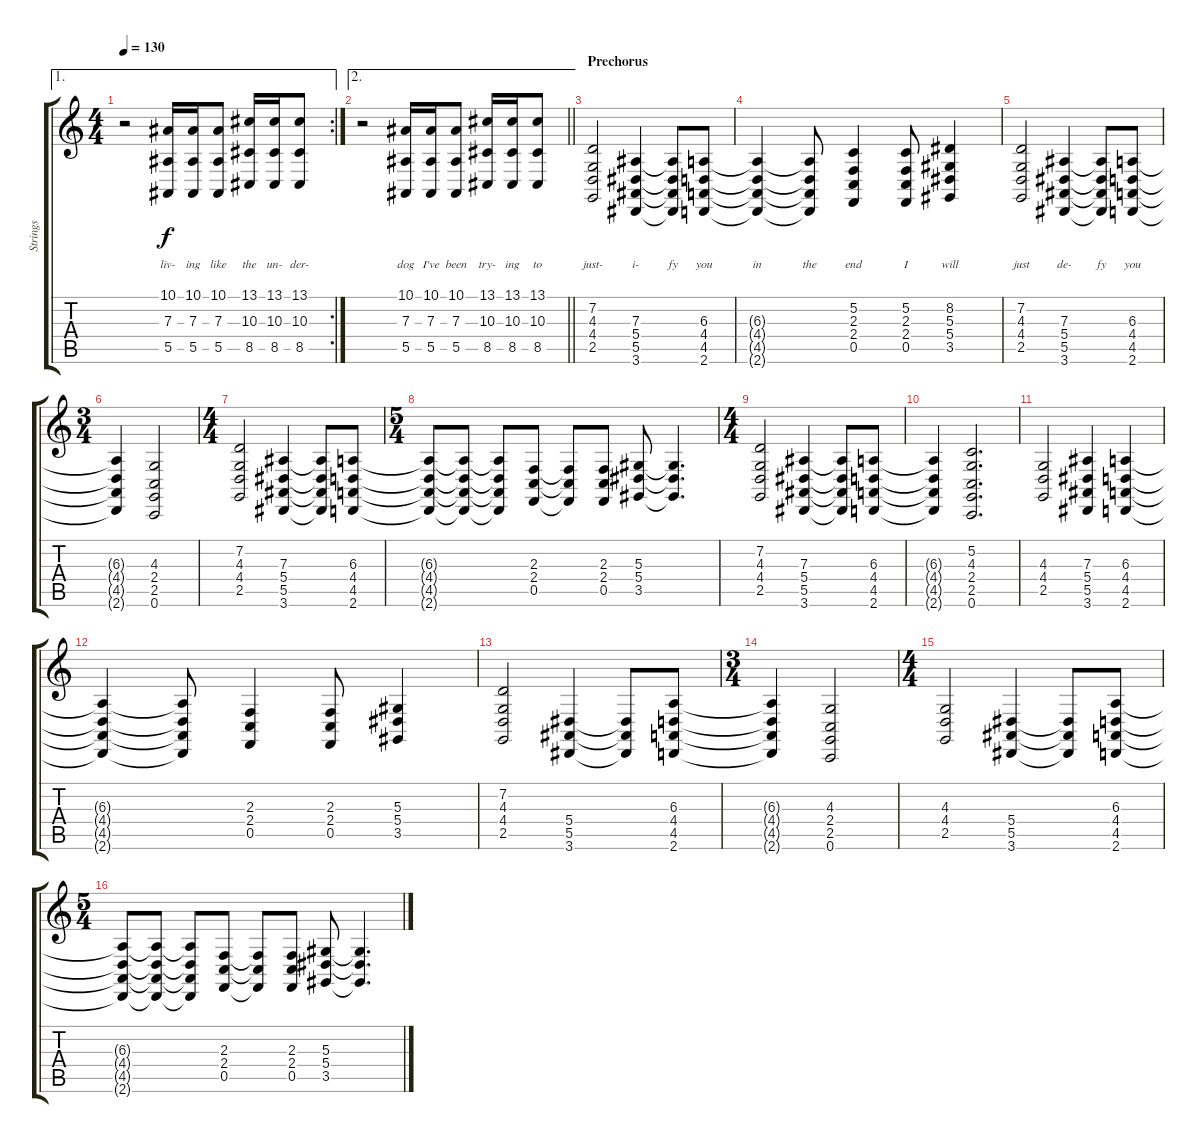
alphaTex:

\track ("Strings" "Strings") {instrument stringensemble2}
\staff {score tabs}
\tuning (C4 G3 Eb3 Bb2 F2 C2) {hide}
\ae 1
\rc 2
\ts (4 4)
\tempo 130
\clef g2
\ks c
r.2{dy f} (10.1 7.3 5.5).16{lyrics (0 "") lyrics (1 "") lyrics (2 "liv-") lyrics (3 "") lyrics (4 "")} (10.1 7.3 5.5).16{lyrics (0 "") lyrics (1 "") lyrics (2 "ing") lyrics (3 "") lyrics (4 "")} (10.1 7.3 5.5).8{lyrics (0 "") lyrics (1 "") lyrics (2 "like") lyrics (3 "") lyrics (4 "")} (13.1 10.3 8.5).16{lyrics (0 "") lyrics (1 "") lyrics (2 "the") lyrics (3 "") lyrics (4 "")} (13.1 10.3 8.5).16{lyrics (0 "") lyrics (1 "") lyrics (2 "un-") lyrics (3 "") lyrics (4 "")} (13.1 10.3 8.5).8{lyrics (0 "") lyrics (1 "") lyrics (2 "der-") lyrics (3 "") lyrics (4 "")} |
\ae 2
\barLineRight lightlight
r.2 (10.1 7.3 5.5).16{lyrics (0 "") lyrics (1 "") lyrics (2 "dog") lyrics (3 "") lyrics (4 "")} (10.1 7.3 5.5).16{lyrics (0 "") lyrics (1 "") lyrics (2 "I've") lyrics (3 "") lyrics (4 "")} (10.1 7.3 5.5).8{lyrics (0 "") lyrics (1 "") lyrics (2 "been") lyrics (3 "") lyrics (4 "")} (13.1 10.3 8.5).16{lyrics (0 "") lyrics (1 "") lyrics (2 "try-") lyrics (3 "") lyrics (4 "")} (13.1 10.3 8.5).16{lyrics (0 "") lyrics (1 "") lyrics (2 "ing") lyrics (3 "") lyrics (4 "")} (13.1 10.3 8.5).8{lyrics (0 "") lyrics (1 "") lyrics (2 "to") lyrics (3 "") lyrics (4 "")} |
\section ("" "Prechorus")
(7.2 4.3 4.4 2.5).2{lyrics (0 "") lyrics (1 "") lyrics (2 "just-") lyrics (3 "") lyrics (4 "") balance 8} (7.3 5.4 5.5 3.6).4{lyrics (0 "") lyrics (1 "") lyrics (2 "i-") lyrics (3 "") lyrics (4 "")} (7.3{t} 5.4{t} 5.5{t} 3.6{t}).8{lyrics (0 "") lyrics (1 "") lyrics (2 "fy") lyrics (3 "") lyrics (4 "")} (6.3 4.4 4.5 2.6).8{lyrics (0 "") lyrics (1 "") lyrics (2 "you") lyrics (3 "") lyrics (4 "")} |
(6.3{t} 4.4{t} 4.5{t} 2.6{t}).4{lyrics (0 "") lyrics (1 "") lyrics (2 "in") lyrics (3 "") lyrics (4 "")} (6.3{t} 4.4{t} 4.5{t} 2.6{t}).8{lyrics (0 "") lyrics (1 "") lyrics (2 "the") lyrics (3 "") lyrics (4 "")} (5.2 2.3 2.4 0.5).4{lyrics (0 "") lyrics (1 "") lyrics (2 "end") lyrics (3 "") lyrics (4 "")} (5.2 2.3 2.4 0.5).8{lyrics (0 "") lyrics (1 "") lyrics (2 "I") lyrics (3 "") lyrics (4 "")} (8.2 5.3 5.4 3.5).4{lyrics (0 "") lyrics (1 "") lyrics (2 "will") lyrics (3 "") lyrics (4 "")} |
(7.2 4.3 4.4 2.5).2{lyrics (0 "") lyrics (1 "") lyrics (2 "just") lyrics (3 "") lyrics (4 "")} (7.3 5.4 5.5 3.6).4{lyrics (0 "") lyrics (1 "") lyrics (2 "de-") lyrics (3 "") lyrics (4 "")} (7.3{t} 5.4{t} 5.5{t} 3.6{t}).8{lyrics (0 "") lyrics (1 "") lyrics (2 "fy") lyrics (3 "") lyrics (4 "")} (6.3 4.4 4.5 2.6).8{lyrics (0 "") lyrics (1 "") lyrics (2 "you") lyrics (3 "") lyrics (4 "")} |
\ts (3 4)
(6.3{t} 4.4{t} 4.5{t} 2.6{t}).4 (4.3 2.4 2.5 0.6).2 |
\ts (4 4)
(7.2 4.3 4.4 2.5).2 (7.3 5.4 5.5 3.6).4 (7.3{t} 5.4{t} 5.5{t} 3.6{t}).8 (6.3 4.4 4.5 2.6).8 |
\ts (5 4)
(6.3{t} 4.4{t} 4.5{t} 2.6{t}).8 (6.3{t} 4.4{t} 4.5{t} 2.6{t}).8 (6.3{t} 4.4{t} 4.5{t} 2.6{t}).8 (2.3 2.4 0.5).8 (2.3{t} 2.4{t} 0.5{t}).8 (2.3 2.4 0.5).8 (5.3 5.4 3.5).8 (5.3{t} 5.4{t} 3.5{t}).4{d} |
\ts (4 4)
(7.2 4.3 4.4 2.5).2 (7.3 5.4 5.5 3.6).4 (7.3{t} 5.4{t} 5.5{t} 3.6{t}).8 (6.3 4.4 4.5 2.6).8 |
(6.3{t} 4.4{t} 4.5{t} 2.6{t}).4 (5.2 4.3 2.4 2.5 0.6).2{d} |
(4.3 4.4 2.5).2 (7.3 5.4 5.5 3.6).4 (6.3 4.4 4.5 2.6).4 |
(6.3{t} 4.4{t} 4.5{t} 2.6{t}).4 (6.3{t} 4.4{t} 4.5{t} 2.6{t}).8 (2.3 2.4 0.5).4 (2.3 2.4 0.5).8 (5.3 5.4 3.5).4 |
(7.2 4.3 4.4 2.5).2 (5.4 5.5 3.6).4 (5.4{t} 5.5{t} 3.6{t}).8 (6.3 4.4 4.5 2.6).8 |
\ts (3 4)
(6.3{t} 4.4{t} 4.5{t} 2.6{t}).4 (4.3 2.4 2.5 0.6).2 |
\ts (4 4)
(4.3 4.4 2.5).2 (5.4 5.5 3.6).4 (5.4{t} 5.5{t} 3.6{t}).8 (6.3 4.4 4.5 2.6).8 |
\ts (5 4)
(6.3{t} 4.4{t} 4.5{t} 2.6{t}).8 (6.3{t} 4.4{t} 4.5{t} 2.6{t}).8 (6.3{t} 4.4{t} 4.5{t} 2.6{t}).8 (2.3 2.4 0.5).8 (2.3{t} 2.4{t} 0.5{t}).8 (2.3 2.4 0.5).8 (5.3 5.4 3.5).8 (5.3{t} 5.4{t} 3.5{t}).4{d}
